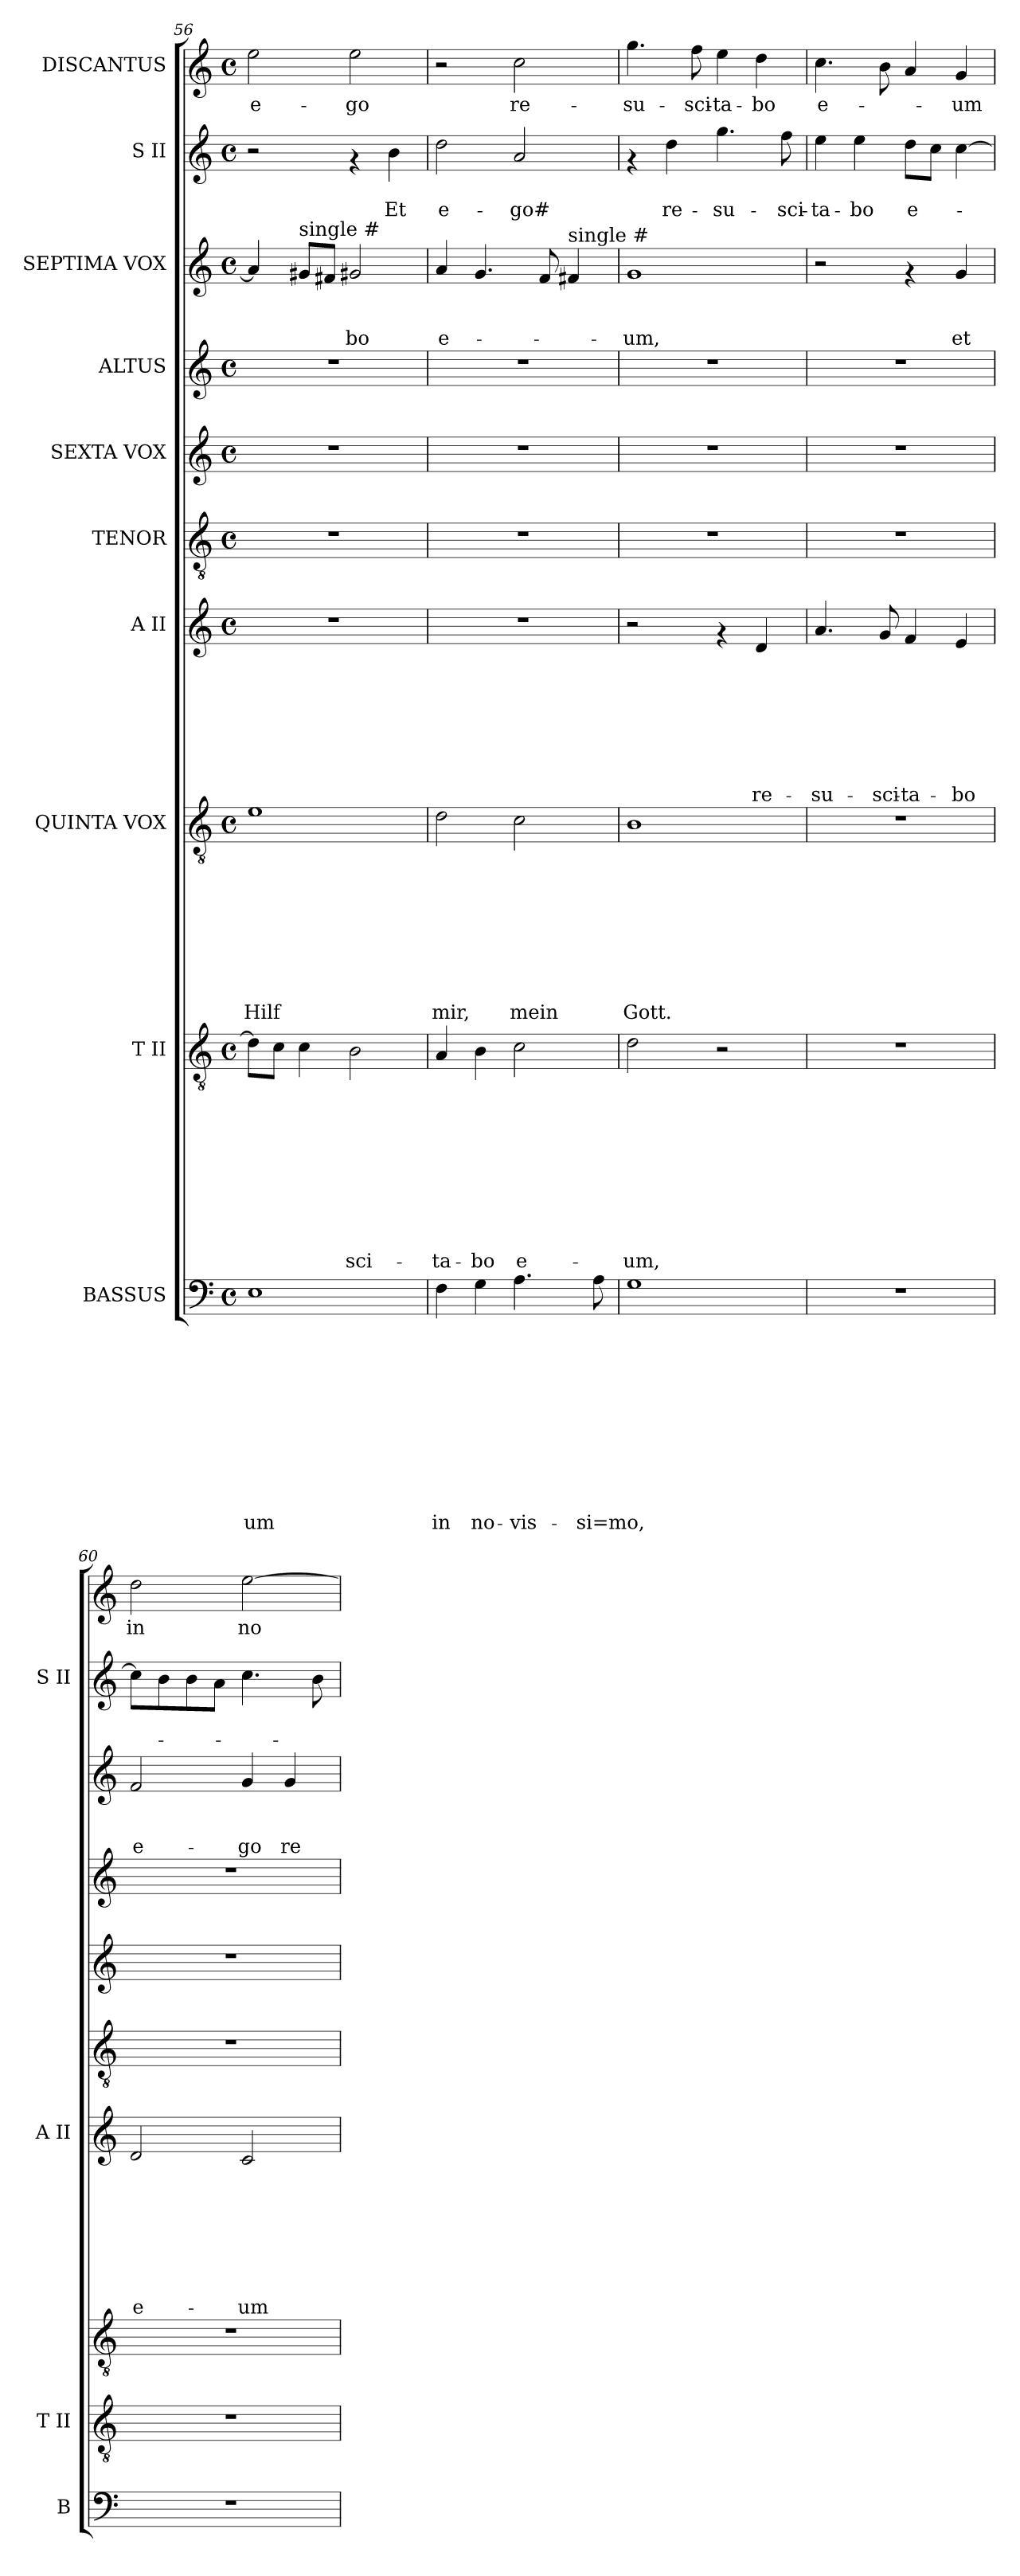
**kern	**text	**text	**text	**text	**text	**text	**text	**text	**text	**text	**text	**kern	**text	**text	**text	**text	**text	**text	**text	**text	**text	**text	**kern	**text	**text	**text	**text	**text	**text	**text	**text	**text	**kern	**text	**text	**text	**text	**text	**text	**text	**text	**kern	**kern	**kern	**kern	**text	**text	**text	**kern	**text	**text	**kern	**text
*part10	*part10	*part10	*part10	*part10	*part10	*part10	*part10	*part10	*part10	*part10	*part10	*part9	*part9	*part9	*part9	*part9	*part9	*part9	*part9	*part9	*part9	*part9	*part8	*part8	*part8	*part8	*part8	*part8	*part8	*part8	*part8	*part8	*part7	*part7	*part7	*part7	*part7	*part7	*part7	*part7	*part7	*part6	*part5	*part4	*part3	*part3	*part3	*part3	*part2	*part2	*part2	*part1	*part1
*staff10	*staff10	*staff10	*staff10	*staff10	*staff10	*staff10	*staff10	*staff10	*staff10	*staff10	*staff10	*staff9	*staff9	*staff9	*staff9	*staff9	*staff9	*staff9	*staff9	*staff9	*staff9	*staff9	*staff8	*staff8	*staff8	*staff8	*staff8	*staff8	*staff8	*staff8	*staff8	*staff8	*staff7	*staff7	*staff7	*staff7	*staff7	*staff7	*staff7	*staff7	*staff7	*staff6	*staff5	*staff4	*staff3	*staff3	*staff3	*staff3	*staff2	*staff2	*staff2	*staff1	*staff1
*I"BASSUS	*	*	*	*	*	*	*	*	*	*	*	*I"T II	*	*	*	*	*	*	*	*	*	*	*I"QUINTA VOX	*	*	*	*	*	*	*	*	*	*I"A II	*	*	*	*	*	*	*	*	*I"TENOR	*I"SEXTA VOX	*I"ALTUS	*I"SEPTIMA VOX	*	*	*	*I"S II	*	*	*I"DISCANTUS	*
*I'B	*	*	*	*	*	*	*	*	*	*	*	*I'T II	*	*	*	*	*	*	*	*	*	*	*	*	*	*	*	*	*	*	*	*	*I'A II	*	*	*	*	*	*	*	*	*	*	*	*	*	*	*	*I'S II	*	*	*	*
*clefF4	*	*	*	*	*	*	*	*	*	*	*	*clefGv2	*	*	*	*	*	*	*	*	*	*	*clefGv2	*	*	*	*	*	*	*	*	*	*clefG2	*	*	*	*	*	*	*	*	*clefGv2	*clefG2	*clefG2	*clefG2	*	*	*	*clefG2	*	*	*clefG2	*
*k[]	*	*	*	*	*	*	*	*	*	*	*	*k[]	*	*	*	*	*	*	*	*	*	*	*k[]	*	*	*	*	*	*	*	*	*	*k[]	*	*	*	*	*	*	*	*	*k[]	*k[]	*k[]	*k[]	*	*	*	*k[]	*	*	*k[]	*
*C:	*	*	*	*	*	*	*	*	*	*	*	*C:	*	*	*	*	*	*	*	*	*	*	*C:	*	*	*	*	*	*	*	*	*	*C:	*	*	*	*	*	*	*	*	*C:	*C:	*C:	*C:	*	*	*	*C:	*	*	*C:	*
*M4/4	*	*	*	*	*	*	*	*	*	*	*	*M4/4	*	*	*	*	*	*	*	*	*	*	*M4/4	*	*	*	*	*	*	*	*	*	*M4/4	*	*	*	*	*	*	*	*	*M4/4	*M4/4	*M4/4	*M4/4	*	*	*	*M4/4	*	*	*M4/4	*
*met(c)	*	*	*	*	*	*	*	*	*	*	*	*met(c)	*	*	*	*	*	*	*	*	*	*	*met(c)	*	*	*	*	*	*	*	*	*	*met(c)	*	*	*	*	*	*	*	*	*met(c)	*met(c)	*met(c)	*met(c)	*	*	*	*met(c)	*	*	*met(c)	*
=56	=56	=56	=56	=56	=56	=56	=56	=56	=56	=56	=56	=56	=56	=56	=56	=56	=56	=56	=56	=56	=56	=56	=56	=56	=56	=56	=56	=56	=56	=56	=56	=56	=56	=56	=56	=56	=56	=56	=56	=56	=56	=56	=56	=56	=56	=56	=56	=56	=56	=56	=56	=56	=56
!	!	!	!	!	!	!	!	!	!	!	!LO:LY:b	!	!	!	!	!	!	!	!	!	!	!	!	!	!	!	!	!	!	!	!	!LO:LY:b	!	!	!	!	!	!	!	!	!	!	!	!	!	!	!	!	!	!	!	!	!LO:LY:b
1E	.	.	.	.	.	.	.	.	.	.	-um	8d\L]	.	.	.	.	.	.	.	.	.	.	1e	.	.	.	.	.	.	.	.	Hilf	1r	.	.	.	.	.	.	.	.	1r	1r	1r	4a/]	.	.	.	2r	.	.	2ee\	e-
.	.	.	.	.	.	.	.	.	.	.	.	8c\J	.	.	.	.	.	.	.	.	.	.	.	.	.	.	.	.	.	.	.	.	.	.	.	.	.	.	.	.	.	.	.	.	.	.	.	.	.	.	.	.	.
!	!	!	!	!	!	!	!	!	!	!	!	!	!	!	!	!	!	!	!	!	!	!	!	!	!	!	!	!	!	!	!	!	!	!	!	!	!	!	!	!	!	!	!	!	!LO:TX:a:t=single #	!	!	!	!	!	!	!	!
.	.	.	.	.	.	.	.	.	.	.	.	4c\	.	.	.	.	.	.	.	.	.	.	.	.	.	.	.	.	.	.	.	.	.	.	.	.	.	.	.	.	.	.	.	.	8g#/L	.	.	.	.	.	.	.	.
.	.	.	.	.	.	.	.	.	.	.	.	.	.	.	.	.	.	.	.	.	.	.	.	.	.	.	.	.	.	.	.	.	.	.	.	.	.	.	.	.	.	.	.	.	8f#X/J	.	.	.	.	.	.	.	.
!	!	!	!	!	!	!	!	!	!	!	!	!	!	!	!	!	!	!	!	!	!	!LO:LY:b	!	!	!	!	!	!	!	!	!	!	!	!	!	!	!	!	!	!	!	!	!	!	!	!	!	!LO:LY:b	!	!	!	!	!LO:LY:b
.	.	.	.	.	.	.	.	.	.	.	.	2B\	.	.	.	.	.	.	.	.	.	-sci-	.	.	.	.	.	.	.	.	.	.	.	.	.	.	.	.	.	.	.	.	.	.	2g#X/	.	.	-bo	4rf	.	.	2ee\	-go
!	!	!	!	!	!	!	!	!	!	!	!	!	!	!	!	!	!	!	!	!	!	!	!	!	!	!	!	!	!	!	!	!	!	!	!	!	!	!	!	!	!	!	!	!	!	!	!	!	!	!	!LO:LY:b	!	!
.	.	.	.	.	.	.	.	.	.	.	.	.	.	.	.	.	.	.	.	.	.	.	.	.	.	.	.	.	.	.	.	.	.	.	.	.	.	.	.	.	.	.	.	.	.	.	.	.	4b\	.	Et	.	.
=57	=57	=57	=57	=57	=57	=57	=57	=57	=57	=57	=57	=57	=57	=57	=57	=57	=57	=57	=57	=57	=57	=57	=57	=57	=57	=57	=57	=57	=57	=57	=57	=57	=57	=57	=57	=57	=57	=57	=57	=57	=57	=57	=57	=57	=57	=57	=57	=57	=57	=57	=57	=57	=57
!	!	!	!	!	!	!	!	!	!	!	!LO:LY:b	!	!	!	!	!	!	!	!	!	!	!LO:LY:b	!	!	!	!	!	!	!	!	!	!LO:LY:b	!	!	!	!	!	!	!	!	!	!	!	!	!	!	!	!LO:LY:b	!	!	!LO:LY:b	!	!
4F\	.	.	.	.	.	.	.	.	.	.	in	4A/	.	.	.	.	.	.	.	.	.	-ta-	2d\	.	.	.	.	.	.	.	.	mir,	1r	.	.	.	.	.	.	.	.	1r	1r	1r	4a/	.	.	e-	2dd\	.	e-	2r	.
!	!	!	!	!	!	!	!	!	!	!	!LO:LY:b	!	!	!	!	!	!	!	!	!	!	!LO:LY:b	!	!	!	!	!	!	!	!	!	!	!	!	!	!	!	!	!	!	!	!	!	!	!	!	!	!	!	!	!	!	!
4G\	.	.	.	.	.	.	.	.	.	.	no-	4B\	.	.	.	.	.	.	.	.	.	-bo	.	.	.	.	.	.	.	.	.	.	.	.	.	.	.	.	.	.	.	.	.	.	4.g/	.	.	.	.	.	.	.	.
!	!	!	!	!	!	!	!	!	!	!	!LO:LY:b	!	!	!	!	!	!	!	!	!	!	!LO:LY:b	!	!	!	!	!	!	!	!	!	!LO:LY:b	!	!	!	!	!	!	!	!	!	!	!	!	!	!	!	!	!	!	!LO:LY:b	!	!LO:LY:b
4.A\	.	.	.	.	.	.	.	.	.	.	-vis-	2c\	.	.	.	.	.	.	.	.	.	e-	2c\	.	.	.	.	.	.	.	.	mein	.	.	.	.	.	.	.	.	.	.	.	.	.	.	.	.	2a/	.	-go#	2cc\	re-
.	.	.	.	.	.	.	.	.	.	.	.	.	.	.	.	.	.	.	.	.	.	.	.	.	.	.	.	.	.	.	.	.	.	.	.	.	.	.	.	.	.	.	.	.	8f/	.	.	.	.	.	.	.	.
!	!	!	!	!	!	!	!	!	!	!	!	!	!	!	!	!	!	!	!	!	!	!	!	!	!	!	!	!	!	!	!	!	!	!	!	!	!	!	!	!	!	!	!	!	!LO:TX:a:t=single #	!	!	!	!	!	!	!	!
.	.	.	.	.	.	.	.	.	.	.	.	.	.	.	.	.	.	.	.	.	.	.	.	.	.	.	.	.	.	.	.	.	.	.	.	.	.	.	.	.	.	.	.	.	4f#/	.	.	.	.	.	.	.	.
!	!	!	!	!	!	!	!	!	!	!	!LO:LY:b	!	!	!	!	!	!	!	!	!	!	!	!	!	!	!	!	!	!	!	!	!	!	!	!	!	!	!	!	!	!	!	!	!	!	!	!	!	!	!	!	!	!
8A\	.	.	.	.	.	.	.	.	.	.	-si=mo,	.	.	.	.	.	.	.	.	.	.	.	.	.	.	.	.	.	.	.	.	.	.	.	.	.	.	.	.	.	.	.	.	.	.	.	.	.	.	.	.	.	.
=58	=58	=58	=58	=58	=58	=58	=58	=58	=58	=58	=58	=58	=58	=58	=58	=58	=58	=58	=58	=58	=58	=58	=58	=58	=58	=58	=58	=58	=58	=58	=58	=58	=58	=58	=58	=58	=58	=58	=58	=58	=58	=58	=58	=58	=58	=58	=58	=58	=58	=58	=58	=58	=58
!	!	!	!	!	!	!	!	!	!	!	!	!	!	!	!	!	!	!	!	!	!	!LO:LY:b	!	!	!	!	!	!	!	!	!	!LO:LY:b	!	!	!	!	!	!	!	!	!	!	!	!	!	!	!	!LO:LY:b	!	!	!	!	!LO:LY:b
1G	.	.	.	.	.	.	.	.	.	.	.	2d\	.	.	.	.	.	.	.	.	.	-um,	1B	.	.	.	.	.	.	.	.	Gott.	2r	.	.	.	.	.	.	.	.	1r	1r	1r	1g	.	.	-um,	4rf	.	.	4.gg\	-su-
!	!	!	!	!	!	!	!	!	!	!	!	!	!	!	!	!	!	!	!	!	!	!	!	!	!	!	!	!	!	!	!	!	!	!	!	!	!	!	!	!	!	!	!	!	!	!	!	!	!	!	!LO:LY:b	!	!
.	.	.	.	.	.	.	.	.	.	.	.	.	.	.	.	.	.	.	.	.	.	.	.	.	.	.	.	.	.	.	.	.	.	.	.	.	.	.	.	.	.	.	.	.	.	.	.	.	4dd\	.	re-	.	.
!	!	!	!	!	!	!	!	!	!	!	!	!	!	!	!	!	!	!	!	!	!	!	!	!	!	!	!	!	!	!	!	!	!	!	!	!	!	!	!	!	!	!	!	!	!	!	!	!	!	!	!	!	!LO:LY:b
.	.	.	.	.	.	.	.	.	.	.	.	.	.	.	.	.	.	.	.	.	.	.	.	.	.	.	.	.	.	.	.	.	.	.	.	.	.	.	.	.	.	.	.	.	.	.	.	.	.	.	.	8ff\	-sci-
!	!	!	!	!	!	!	!	!	!	!	!	!	!	!	!	!	!	!	!	!	!	!	!	!	!	!	!	!	!	!	!	!	!	!	!	!	!	!	!	!	!	!	!	!	!	!	!	!	!	!	!LO:LY:b	!	!LO:LY:b
.	.	.	.	.	.	.	.	.	.	.	.	2r	.	.	.	.	.	.	.	.	.	.	.	.	.	.	.	.	.	.	.	.	4rf	.	.	.	.	.	.	.	.	.	.	.	.	.	.	.	4.gg\	.	-su-	4ee\	-ta-
!	!	!	!	!	!	!	!	!	!	!	!	!	!	!	!	!	!	!	!	!	!	!	!	!	!	!	!	!	!	!	!	!	!	!	!	!	!	!	!	!	!LO:LY:b	!	!	!	!	!	!	!	!	!	!	!	!LO:LY:b
.	.	.	.	.	.	.	.	.	.	.	.	.	.	.	.	.	.	.	.	.	.	.	.	.	.	.	.	.	.	.	.	.	4d/	.	.	.	.	.	.	.	re-	.	.	.	.	.	.	.	.	.	.	4dd\	-bo
!	!	!	!	!	!	!	!	!	!	!	!	!	!	!	!	!	!	!	!	!	!	!	!	!	!	!	!	!	!	!	!	!	!	!	!	!	!	!	!	!	!	!	!	!	!	!	!	!	!	!	!LO:LY:b	!	!
.	.	.	.	.	.	.	.	.	.	.	.	.	.	.	.	.	.	.	.	.	.	.	.	.	.	.	.	.	.	.	.	.	.	.	.	.	.	.	.	.	.	.	.	.	.	.	.	.	8ff\	.	-sci-	.	.
=59	=59	=59	=59	=59	=59	=59	=59	=59	=59	=59	=59	=59	=59	=59	=59	=59	=59	=59	=59	=59	=59	=59	=59	=59	=59	=59	=59	=59	=59	=59	=59	=59	=59	=59	=59	=59	=59	=59	=59	=59	=59	=59	=59	=59	=59	=59	=59	=59	=59	=59	=59	=59	=59
!	!	!	!	!	!	!	!	!	!	!	!	!	!	!	!	!	!	!	!	!	!	!	!	!	!	!	!	!	!	!	!	!	!	!	!	!	!	!	!	!	!LO:LY:b	!	!	!	!	!	!	!	!	!	!LO:LY:b	!	!LO:LY:b
1r	.	.	.	.	.	.	.	.	.	.	.	1r	.	.	.	.	.	.	.	.	.	.	1r	.	.	.	.	.	.	.	.	.	4.a/	.	.	.	.	.	.	.	-su-	1r	1r	1r	2r	.	.	.	4ee\	.	-ta-	4.cc\	e-
!	!	!	!	!	!	!	!	!	!	!	!	!	!	!	!	!	!	!	!	!	!	!	!	!	!	!	!	!	!	!	!	!	!	!	!	!	!	!	!	!	!	!	!	!	!	!	!	!	!	!	!LO:LY:b	!	!
.	.	.	.	.	.	.	.	.	.	.	.	.	.	.	.	.	.	.	.	.	.	.	.	.	.	.	.	.	.	.	.	.	.	.	.	.	.	.	.	.	.	.	.	.	.	.	.	.	4ee\	.	-bo	.	.
!	!	!	!	!	!	!	!	!	!	!	!	!	!	!	!	!	!	!	!	!	!	!	!	!	!	!	!	!	!	!	!	!	!	!	!	!	!	!	!	!	!LO:LY:b	!	!	!	!	!	!	!	!	!	!	!	!
.	.	.	.	.	.	.	.	.	.	.	.	.	.	.	.	.	.	.	.	.	.	.	.	.	.	.	.	.	.	.	.	.	8g/	.	.	.	.	.	.	.	-sci-	.	.	.	.	.	.	.	.	.	.	8b\	.
!	!	!	!	!	!	!	!	!	!	!	!	!	!	!	!	!	!	!	!	!	!	!	!	!	!	!	!	!	!	!	!	!	!	!	!	!	!	!	!	!	!LO:LY:b	!	!	!	!	!	!	!	!	!	!LO:LY:b	!	!
.	.	.	.	.	.	.	.	.	.	.	.	.	.	.	.	.	.	.	.	.	.	.	.	.	.	.	.	.	.	.	.	.	4f/	.	.	.	.	.	.	.	-ta-	.	.	.	4rf	.	.	.	8dd\L	.	e-	4a/	.
.	.	.	.	.	.	.	.	.	.	.	.	.	.	.	.	.	.	.	.	.	.	.	.	.	.	.	.	.	.	.	.	.	.	.	.	.	.	.	.	.	.	.	.	.	.	.	.	.	8cc\J	.	.	.	.
!	!	!	!	!	!	!	!	!	!	!	!	!	!	!	!	!	!	!	!	!	!	!	!	!	!	!	!	!	!	!	!	!	!	!	!	!	!	!	!	!	!LO:LY:b	!	!	!	!	!	!	!LO:LY:b	!	!	!	!	!LO:LY:b
.	.	.	.	.	.	.	.	.	.	.	.	.	.	.	.	.	.	.	.	.	.	.	.	.	.	.	.	.	.	.	.	.	4e/	.	.	.	.	.	.	.	-bo	.	.	.	4g/	.	.	et	[>4cc\	.	.	4g/	-um
=60	=60	=60	=60	=60	=60	=60	=60	=60	=60	=60	=60	=60	=60	=60	=60	=60	=60	=60	=60	=60	=60	=60	=60	=60	=60	=60	=60	=60	=60	=60	=60	=60	=60	=60	=60	=60	=60	=60	=60	=60	=60	=60	=60	=60	=60	=60	=60	=60	=60	=60	=60	=60	=60
!	!	!	!	!	!	!	!	!	!	!	!	!	!	!	!	!	!	!	!	!	!	!	!	!	!	!	!	!	!	!	!	!	!	!	!	!	!	!	!	!	!LO:LY:b	!	!	!	!	!	!	!LO:LY:b	!	!	!	!	!LO:LY:b
1r	.	.	.	.	.	.	.	.	.	.	.	1r	.	.	.	.	.	.	.	.	.	.	1r	.	.	.	.	.	.	.	.	.	2d/	.	.	.	.	.	.	.	e-	1r	1r	1r	2f/	.	.	e-	8cc\L]	.	.	2dd\	in
.	.	.	.	.	.	.	.	.	.	.	.	.	.	.	.	.	.	.	.	.	.	.	.	.	.	.	.	.	.	.	.	.	.	.	.	.	.	.	.	.	.	.	.	.	.	.	.	.	8b\	.	.	.	.
.	.	.	.	.	.	.	.	.	.	.	.	.	.	.	.	.	.	.	.	.	.	.	.	.	.	.	.	.	.	.	.	.	.	.	.	.	.	.	.	.	.	.	.	.	.	.	.	.	8b\	.	.	.	.
.	.	.	.	.	.	.	.	.	.	.	.	.	.	.	.	.	.	.	.	.	.	.	.	.	.	.	.	.	.	.	.	.	.	.	.	.	.	.	.	.	.	.	.	.	.	.	.	.	8a\J	.	.	.	.
!	!	!	!	!	!	!	!	!	!	!	!	!	!	!	!	!	!	!	!	!	!	!	!	!	!	!	!	!	!	!	!	!	!	!	!	!	!	!	!	!	!LO:LY:b	!	!	!	!	!	!	!LO:LY:b	!	!	!	!	!LO:LY:b
.	.	.	.	.	.	.	.	.	.	.	.	.	.	.	.	.	.	.	.	.	.	.	.	.	.	.	.	.	.	.	.	.	2c/	.	.	.	.	.	.	.	-um	.	.	.	4g/	.	.	-go	4.cc\	.	.	[<2ee\	no-
!	!	!	!	!	!	!	!	!	!	!	!	!	!	!	!	!	!	!	!	!	!	!	!	!	!	!	!	!	!	!	!	!	!	!	!	!	!	!	!	!	!	!	!	!	!	!	!	!LO:LY:b	!	!	!	!	!
.	.	.	.	.	.	.	.	.	.	.	.	.	.	.	.	.	.	.	.	.	.	.	.	.	.	.	.	.	.	.	.	.	.	.	.	.	.	.	.	.	.	.	.	.	4g/	.	.	re-	.	.	.	.	.
.	.	.	.	.	.	.	.	.	.	.	.	.	.	.	.	.	.	.	.	.	.	.	.	.	.	.	.	.	.	.	.	.	.	.	.	.	.	.	.	.	.	.	.	.	.	.	.	.	8b\	.	.	.	.
=	=	=	=	=	=	=	=	=	=	=	=	=	=	=	=	=	=	=	=	=	=	=	=	=	=	=	=	=	=	=	=	=	=	=	=	=	=	=	=	=	=	=	=	=	=	=	=	=	=	=	=	=	=
*-	*-	*-	*-	*-	*-	*-	*-	*-	*-	*-	*-	*-	*-	*-	*-	*-	*-	*-	*-	*-	*-	*-	*-	*-	*-	*-	*-	*-	*-	*-	*-	*-	*-	*-	*-	*-	*-	*-	*-	*-	*-	*-	*-	*-	*-	*-	*-	*-	*-	*-	*-	*-	*-
